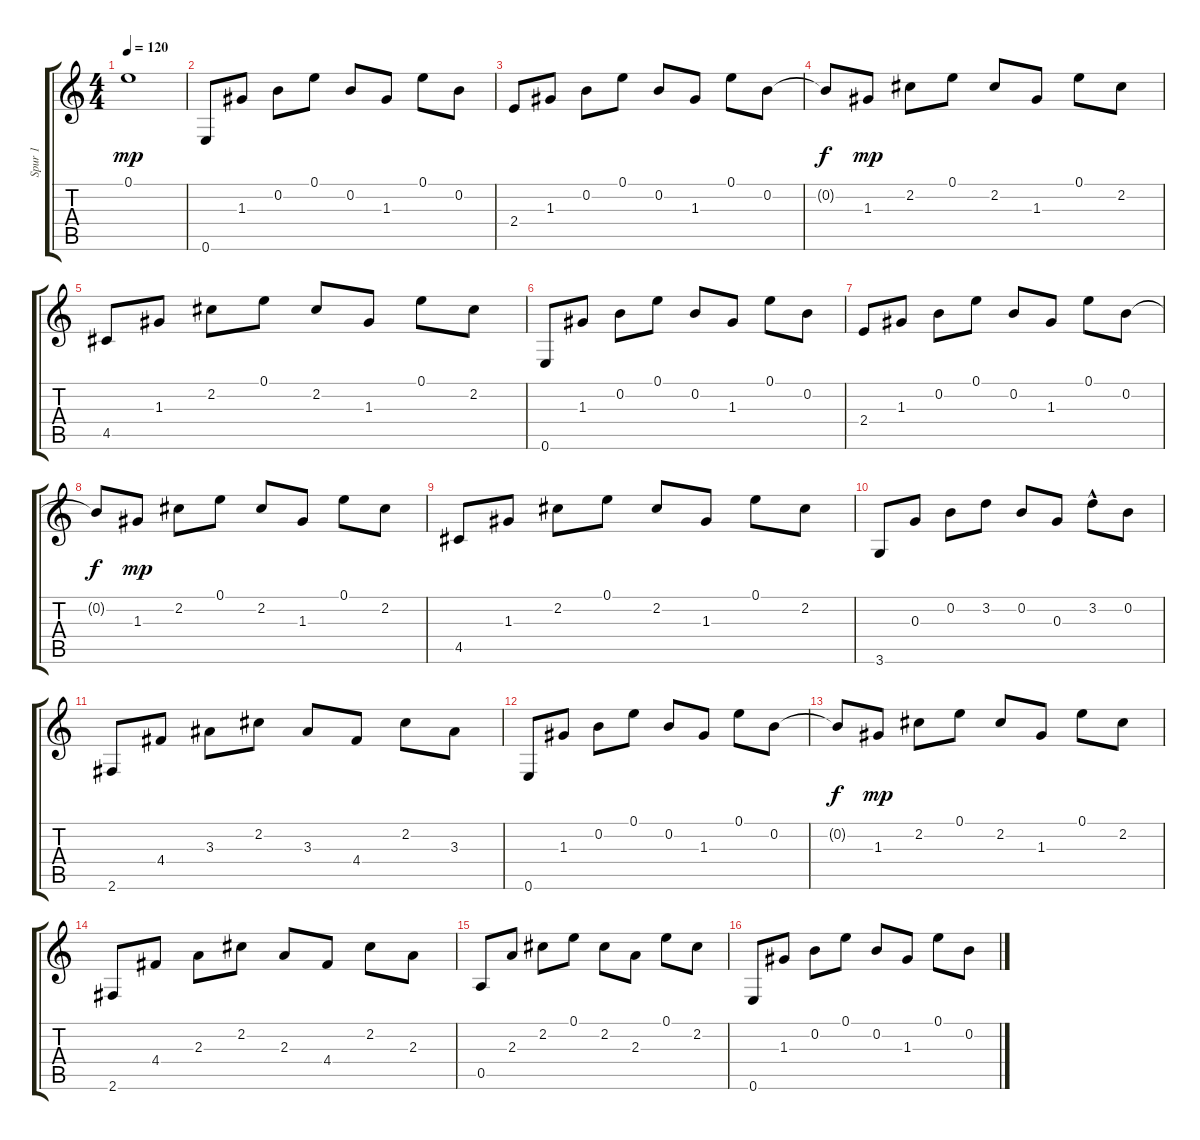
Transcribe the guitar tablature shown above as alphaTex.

\track ("Spur 1" "Spur 1") {instrument acousticguitarnylon}
\staff {score tabs}
\tuning (E4 B3 G3 D3 A2 E2) {hide}
\ts (4 4)
\tempo 120
\clef g2
\ks c
0.1.1{dy mp} |
0.6.8 1.3.8 0.2.8 0.1.8 0.2.8 1.3.8 0.1.8 0.2.8 |
2.4.8 1.3.8 0.2.8 0.1.8 0.2.8 1.3.8 0.1.8 0.2.8 |
0.2{t}.8{dy f} 1.3.8{dy mp} 2.2.8 0.1.8 2.2.8 1.3.8 0.1.8 2.2.8 |
4.5.8 1.3.8 2.2.8 0.1.8 2.2.8 1.3.8 0.1.8 2.2.8 |
0.6.8 1.3.8 0.2.8 0.1.8 0.2.8 1.3.8 0.1.8 0.2.8 |
2.4.8 1.3.8 0.2.8 0.1.8 0.2.8 1.3.8 0.1.8 0.2.8 |
0.2{t}.8{dy f} 1.3.8{dy mp} 2.2.8 0.1.8 2.2.8 1.3.8 0.1.8 2.2.8 |
4.5.8 1.3.8 2.2.8 0.1.8 2.2.8 1.3.8 0.1.8 2.2.8 |
3.6.8 0.3.8 0.2.8 3.2.8 0.2.8 0.3.8 3.2{hac}.8 0.2.8 |
2.6.8 4.4.8 3.3.8 2.2.8 3.3.8 4.4.8 2.2.8 3.3.8 |
0.6.8 1.3.8 0.2.8 0.1.8 0.2.8 1.3.8 0.1.8 0.2.8 |
0.2{t}.8{dy f} 1.3.8{dy mp} 2.2.8 0.1.8 2.2.8 1.3.8 0.1.8 2.2.8 |
2.6.8 4.4.8 2.3.8 2.2.8 2.3.8 4.4.8 2.2.8 2.3.8 |
0.5.8 2.3.8 2.2.8 0.1.8 2.2.8 2.3.8 0.1.8 2.2.8 |
0.6.8 1.3.8 0.2.8 0.1.8 0.2.8 1.3.8 0.1.8 0.2.8
